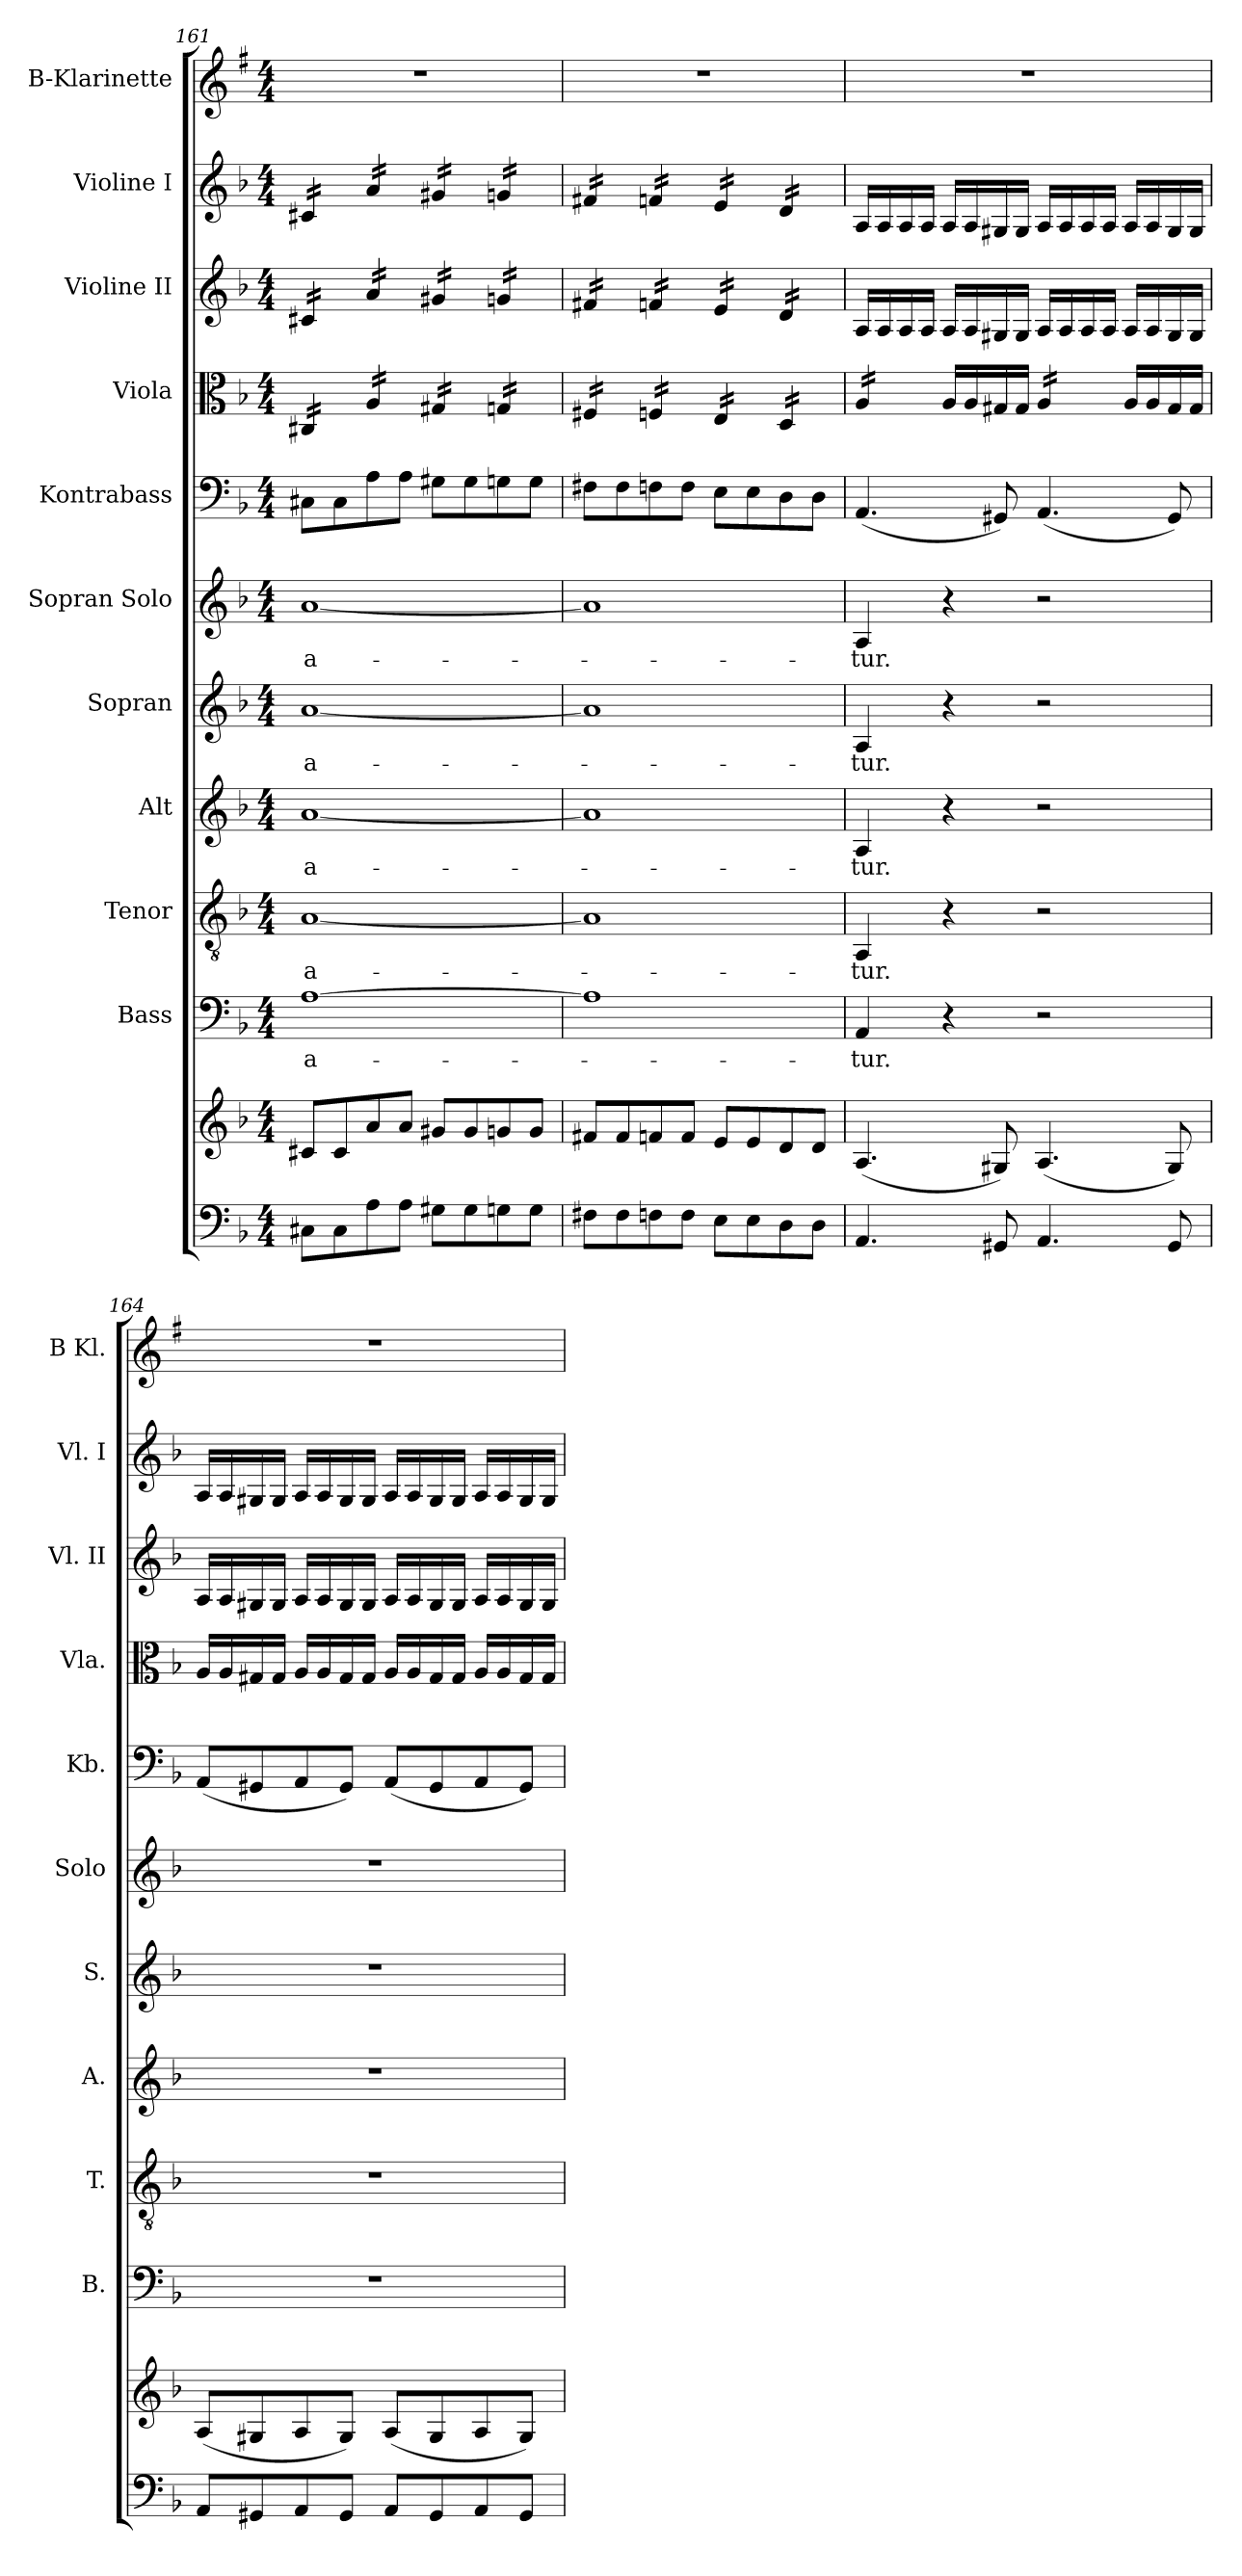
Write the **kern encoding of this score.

**kern	**kern	**kern	**text	**kern	**text	**kern	**text	**kern	**text	**kern	**text	**kern	**kern	**kern	**kern	**kern
*part11	*part11	*part10	*part10	*part9	*part9	*part8	*part8	*part7	*part7	*part6	*part6	*part5	*part4	*part3	*part2	*part1
*staff12	*staff11	*staff10	*staff10	*staff9	*staff9	*staff8	*staff8	*staff7	*staff7	*staff6	*staff6	*staff5	*staff4	*staff3	*staff2	*staff1
*	*	*I"Bass	*	*I"Tenor	*	*I"Alt	*	*I"Sopran	*	*I"Sopran Solo	*	*I"Kontrabass	*I"Viola	*I"Violine II	*I"Violine I	*I"B-Klarinette
*	*	*I'B.	*	*I'T.	*	*I'A.	*	*I'S.	*	*I'Solo	*	*I'Kb.	*I'Vla.	*I'Vl. II	*I'Vl. I	*I'B Kl.
*clefF4	*clefG2	*clefF4	*	*clefGv2	*	*clefG2	*	*clefG2	*	*clefG2	*	*clefF4	*clefC3	*clefG2	*clefG2	*clefG2
*	*	*	*	*	*	*	*	*	*	*	*	*ITrd7c12	*	*	*	*ITrd1c2
*k[b-]	*k[b-]	*k[b-]	*	*k[b-]	*	*k[b-]	*	*k[b-]	*	*k[b-]	*	*k[b-]	*k[b-]	*k[b-]	*k[b-]	*k[b-]
*F:	*F:	*F:	*	*F:	*	*F:	*	*F:	*	*F:	*	*F:	*F:	*F:	*F:	*F:
*M4/4	*M4/4	*M4/4	*	*M4/4	*	*M4/4	*	*M4/4	*	*M4/4	*	*M4/4	*M4/4	*M4/4	*M4/4	*M4/4
=161	=161	=161	=161	=161	=161	=161	=161	=161	=161	=161	=161	=161	=161	=161	=161	=161
!	!	!	!LO:LY:b	!	!LO:LY:b	!	!LO:LY:b	!	!LO:LY:b	!	!LO:LY:b	!	!	!	!	!
*	*	*	*	*	*	*	*	*	*	*	*	*	*tremolo	*	*	*
*	*	*	*	*	*	*	*	*	*	*	*	*	*	*tremolo	*	*
*	*	*	*	*	*	*	*	*	*	*	*	*	*	*	*tremolo	*
8C#X\L	8c#X/L	[1A	-a-	[1A	-a-	[1a	-a-	[1a	-a-	[1a	-a-	8CC#X\L	16C#X/LL	16c#X/LL	16c#X/LL	1r
.	.	.	.	.	.	.	.	.	.	.	.	.	16C#X/	16c#X/	16c#X/	.
8C#\	8c#/	.	.	.	.	.	.	.	.	.	.	8CC#\	16C#X/	16c#X/	16c#X/	.
.	.	.	.	.	.	.	.	.	.	.	.	.	16C#X/JJ	16c#X/JJ	16c#X/JJ	.
8A\	8a/	.	.	.	.	.	.	.	.	.	.	8AA\	16A/LL	16a/LL	16a/LL	.
.	.	.	.	.	.	.	.	.	.	.	.	.	16A/	16a/	16a/	.
8A\J	8a/J	.	.	.	.	.	.	.	.	.	.	8AA\J	16A/	16a/	16a/	.
.	.	.	.	.	.	.	.	.	.	.	.	.	16A/JJ	16a/JJ	16a/JJ	.
8G#X\L	8g#X/L	.	.	.	.	.	.	.	.	.	.	8GG#X\L	16G#X/LL	16g#X/LL	16g#X/LL	.
.	.	.	.	.	.	.	.	.	.	.	.	.	16G#X/	16g#X/	16g#X/	.
8G#\	8g#/	.	.	.	.	.	.	.	.	.	.	8GG#\	16G#X/	16g#X/	16g#X/	.
.	.	.	.	.	.	.	.	.	.	.	.	.	16G#X/JJ	16g#X/JJ	16g#X/JJ	.
8Gn\	8gn/	.	.	.	.	.	.	.	.	.	.	8GGn\	16Gn/LL	16gn/LL	16gn/LL	.
.	.	.	.	.	.	.	.	.	.	.	.	.	16Gn/	16gn/	16gn/	.
8G\J	8g/J	.	.	.	.	.	.	.	.	.	.	8GG\J	16Gn/	16gn/	16gn/	.
.	.	.	.	.	.	.	.	.	.	.	.	.	16Gn/JJ	16gn/JJ	16gn/JJ	.
=162	=162	=162	=162	=162	=162	=162	=162	=162	=162	=162	=162	=162	=162	=162	=162	=162
8F#X\L	8f#X/L	1A]	.	1A]	.	1a]	.	1a]	.	1a]	.	8FF#X\L	16F#X/LL	16f#X/LL	16f#X/LL	1r
.	.	.	.	.	.	.	.	.	.	.	.	.	16F#X/	16f#X/	16f#X/	.
8F#\	8f#/	.	.	.	.	.	.	.	.	.	.	8FF#\	16F#X/	16f#X/	16f#X/	.
.	.	.	.	.	.	.	.	.	.	.	.	.	16F#X/JJ	16f#X/JJ	16f#X/JJ	.
8Fn\	8fn/	.	.	.	.	.	.	.	.	.	.	8FFn\	16Fn/LL	16fn/LL	16fn/LL	.
.	.	.	.	.	.	.	.	.	.	.	.	.	16Fn/	16fn/	16fn/	.
8F\J	8f/J	.	.	.	.	.	.	.	.	.	.	8FF\J	16Fn/	16fn/	16fn/	.
.	.	.	.	.	.	.	.	.	.	.	.	.	16Fn/JJ	16fn/JJ	16fn/JJ	.
8E\L	8e/L	.	.	.	.	.	.	.	.	.	.	8EE\L	16E/LL	16e/LL	16e/LL	.
.	.	.	.	.	.	.	.	.	.	.	.	.	16E/	16e/	16e/	.
8E\	8e/	.	.	.	.	.	.	.	.	.	.	8EE\	16E/	16e/	16e/	.
.	.	.	.	.	.	.	.	.	.	.	.	.	16E/JJ	16e/JJ	16e/JJ	.
8D\	8d/	.	.	.	.	.	.	.	.	.	.	8DD\	16D/LL	16d/LL	16d/LL	.
.	.	.	.	.	.	.	.	.	.	.	.	.	16D/	16d/	16d/	.
8D\J	8d/J	.	.	.	.	.	.	.	.	.	.	8DD\J	16D/	16d/	16d/	.
.	.	.	.	.	.	.	.	.	.	.	.	.	16D/JJ	16d/JJ	16d/JJ	.
*	*	*	*	*	*	*	*	*	*	*	*	*	*	*	*Xtremolo	*
*	*	*	*	*	*	*	*	*	*	*	*	*	*	*Xtremolo	*	*
=163	=163	=163	=163	=163	=163	=163	=163	=163	=163	=163	=163	=163	=163	=163	=163	=163
!	!	!	!LO:LY:b	!	!LO:LY:b	!	!LO:LY:b	!	!LO:LY:b	!	!LO:LY:b	!	!	!	!	!
4.AA/	(<4.A/	4AA/	-tur.	4AA/	-tur.	4A/	-tur.	4A/	-tur.	4A/	-tur.	(<4.AAA/	16A/LL	16A/LL	16A/LL	1r
.	.	.	.	.	.	.	.	.	.	.	.	.	16A/	16A/	16A/	.
.	.	.	.	.	.	.	.	.	.	.	.	.	16A/	16A/	16A/	.
.	.	.	.	.	.	.	.	.	.	.	.	.	16A/JJ	16A/JJ	16A/JJ	.
*	*	*	*	*	*	*	*	*	*	*	*	*	*Xtremolo	*	*	*
.	.	4r	.	4r	.	4r	.	4r	.	4r	.	.	16A/LL	16A/LL	16A/LL	.
.	.	.	.	.	.	.	.	.	.	.	.	.	16A/	16A/	16A/	.
8GG#X/	8G#X/)	.	.	.	.	.	.	.	.	.	.	8GGG#X/)	16G#X/	16G#X/	16G#X/	.
.	.	.	.	.	.	.	.	.	.	.	.	.	16G#/JJ	16G#/JJ	16G#/JJ	.
*	*	*	*	*	*	*	*	*	*	*	*	*	*tremolo	*	*	*
4.AA/	(<4.A/	2r	.	2r	.	2r	.	2r	.	2r	.	(<4.AAA/	16A/LL	16A/LL	16A/LL	.
.	.	.	.	.	.	.	.	.	.	.	.	.	16A/	16A/	16A/	.
.	.	.	.	.	.	.	.	.	.	.	.	.	16A/	16A/	16A/	.
.	.	.	.	.	.	.	.	.	.	.	.	.	16A/JJ	16A/JJ	16A/JJ	.
*	*	*	*	*	*	*	*	*	*	*	*	*	*Xtremolo	*	*	*
.	.	.	.	.	.	.	.	.	.	.	.	.	16A/LL	16A/LL	16A/LL	.
.	.	.	.	.	.	.	.	.	.	.	.	.	16A/	16A/	16A/	.
8GG#/	8G#/)	.	.	.	.	.	.	.	.	.	.	8GGG#/)	16G#/	16G#/	16G#/	.
.	.	.	.	.	.	.	.	.	.	.	.	.	16G#/JJ	16G#/JJ	16G#/JJ	.
!!LO:PB:g=z
=164	=164	=164	=164	=164	=164	=164	=164	=164	=164	=164	=164	=164	=164	=164	=164	=164
8AA/L	(<8A/L	1r	.	1r	.	1r	.	1r	.	1r	.	(<8AAA/L	16A/LL	16A/LL	16A/LL	1r
.	.	.	.	.	.	.	.	.	.	.	.	.	16A/	16A/	16A/	.
8GG#X/	8G#X/	.	.	.	.	.	.	.	.	.	.	8GGG#X/	16G#X/	16G#X/	16G#X/	.
.	.	.	.	.	.	.	.	.	.	.	.	.	16G#/JJ	16G#/JJ	16G#/JJ	.
8AA/	8A/	.	.	.	.	.	.	.	.	.	.	8AAA/	16A/LL	16A/LL	16A/LL	.
.	.	.	.	.	.	.	.	.	.	.	.	.	16A/	16A/	16A/	.
8GG#/J	8G#/J)	.	.	.	.	.	.	.	.	.	.	8GGG#/J)	16G#/	16G#/	16G#/	.
.	.	.	.	.	.	.	.	.	.	.	.	.	16G#/JJ	16G#/JJ	16G#/JJ	.
8AA/L	(<8A/L	.	.	.	.	.	.	.	.	.	.	(<8AAA/L	16A/LL	16A/LL	16A/LL	.
.	.	.	.	.	.	.	.	.	.	.	.	.	16A/	16A/	16A/	.
8GG#/	8G#/	.	.	.	.	.	.	.	.	.	.	8GGG#/	16G#/	16G#/	16G#/	.
.	.	.	.	.	.	.	.	.	.	.	.	.	16G#/JJ	16G#/JJ	16G#/JJ	.
8AA/	8A/	.	.	.	.	.	.	.	.	.	.	8AAA/	16A/LL	16A/LL	16A/LL	.
.	.	.	.	.	.	.	.	.	.	.	.	.	16A/	16A/	16A/	.
8GG#/J	8G#/J)	.	.	.	.	.	.	.	.	.	.	8GGG#/J)	16G#/	16G#/	16G#/	.
.	.	.	.	.	.	.	.	.	.	.	.	.	16G#/JJ	16G#/JJ	16G#/JJ	.
=	=	=	=	=	=	=	=	=	=	=	=	=	=	=	=	=
*-	*-	*-	*-	*-	*-	*-	*-	*-	*-	*-	*-	*-	*-	*-	*-	*-
